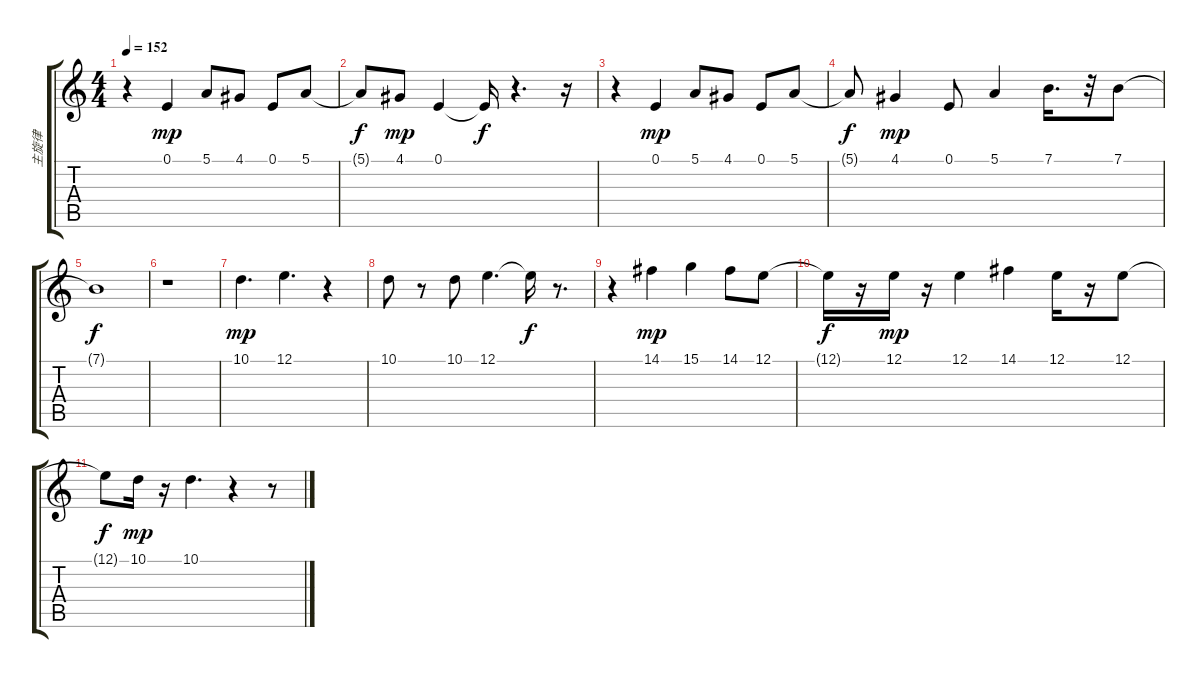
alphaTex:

\track ("主旋律" "主旋律") {instrument lead2sawtooth}
\staff {score tabs}
\tuning (E4 B3 G3 D3 A2 E2) {hide}
\ts (4 4)
\tempo 152
\clef g2
\ks c
r.4{dy f} 0.1.4{dy mp} 5.1.8 4.1.8 0.1.8 5.1.8 |
5.1{t}.8{dy f} 4.1.8{dy mp} 0.1.4 0.1{t}.16{dy f} r.4{d} r.16 |
r.4 0.1.4{dy mp} 5.1.8 4.1.8 0.1.8 5.1.8 |
5.1{t}.8{dy f} 4.1.4{dy mp} 0.1.8 5.1.4 7.1.16{d} r.32 7.1.8 |
7.1{t}.1{dy f} |
r.1 |
10.1.4{d dy mp} 12.1.4{d} r.4 |
10.1.8 r.8 10.1.8 12.1.4{d} 12.1{t}.16{dy f} r.8{d} |
r.4 14.1.4{dy mp} 15.1.4 14.1.8 12.1.8 |
12.1{t}.16{dy f} r.16 12.1.16{dy mp} r.16 12.1.4 14.1.4 12.1.16 r.16 12.1.8 |
12.1{t}.8{dy f} 10.1.16{dy mp} r.16 10.1.4{d} r.4 r.8
